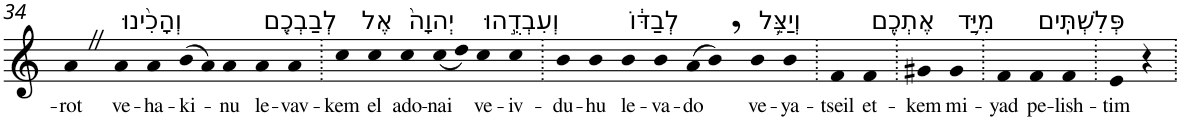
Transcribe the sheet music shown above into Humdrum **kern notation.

**kern	**text
*part1	*part1
*staff1	*staff1
*I"Piano	*
*I'Pno	*
!!LO:PB:g=z
*clefG2	*
*k[]	*
=34	=34
!	!LO:LY:b
4aZ	-rot
!LO:TX:a:t=וְהָכִ֨ינוּ	!
!	!LO:LY:b
4a	ve-
!	!LO:LY:b
4a	-ha-
!	!LO:LY:b
(>8b	-ki-
8a)	.
!	!LO:LY:b
4a	-nu
!LO:TX:a:t=לְבַבְכֶ֤ם	!
!	!LO:LY:b
4a	le-
!	!LO:LY:b
4a	-vav-
=35.	=35.
!	!LO:LY:b
4cc	-kem
!LO:TX:a:t=אֶל	!
!	!LO:LY:b
4cc	el
!LO:TX:a:t=יְהוָה֙	!
!	!LO:LY:b
4cc	ado-
!	!LO:LY:b
(<8cc	-nai
8dd)	.
!LO:TX:a:t=וְעִבְדֻ֣הוּ	!
!	!LO:LY:b
4cc	ve-
!	!LO:LY:b
4cc	-iv-
=36.	=36.
!	!LO:LY:b
4b	-du-
!	!LO:LY:b
4b	-hu
!LO:TX:a:t=לְבַדּ֔וֹ	!
!	!LO:LY:b
4b	le-
!	!LO:LY:b
4b	-va-
!	!LO:LY:b
(>8a	-do
8b,)	.
!LO:TX:a:t=וְיַצֵּ֥ל	!
!	!LO:LY:b
4b	ve-
!	!LO:LY:b
4b	-ya-
=37.	=37.
!	!LO:LY:b
4f	-tseil
!LO:TX:a:t=אֶתְכֶ֖ם	!
!	!LO:LY:b
4f	et-
=38.	=38.
!	!LO:LY:b
4g#X	-kem
!LO:TX:a:t=מִיַּ֥ד	!
!	!LO:LY:b
4g#	mi-
=39.	=39.
!	!LO:LY:b
4f	-yad
!LO:TX:a:t=פְּלִשְׁתִּֽים	!
!	!LO:LY:b
4f	pe-
!	!LO:LY:b
4f	-lish-
=40.	=40.
!	!LO:LY:b
4e	-tim
4r	.
=.	=.
*-	*-
